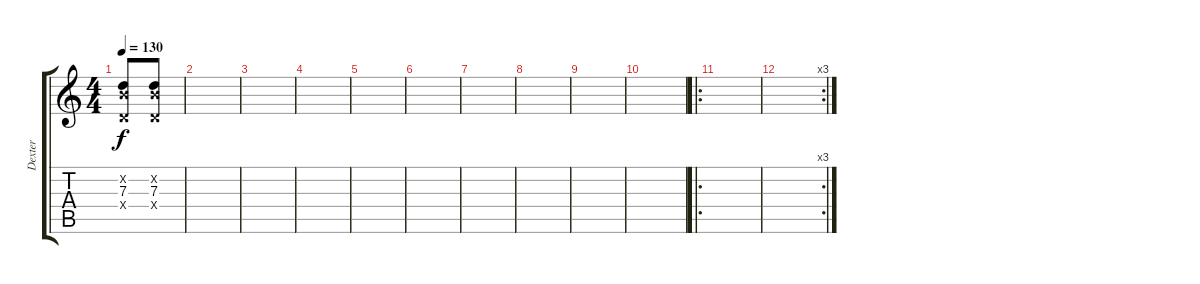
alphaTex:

\track ("Dexter" "Dexter") {instrument electricguitarmuted}
\staff {score tabs}
\tuning (E4 B3 G3 D3 A2 E2) {hide}
\ts (4 4)
\tempo 130
\clef g2
\ks c
(0.2{x} 7.3 0.4{x}).8{dy f} (0.2{x} 7.3 0.4{x}).8 |
|
|
|
|
|
|
|
|
|
\ro
|
\rc 3
